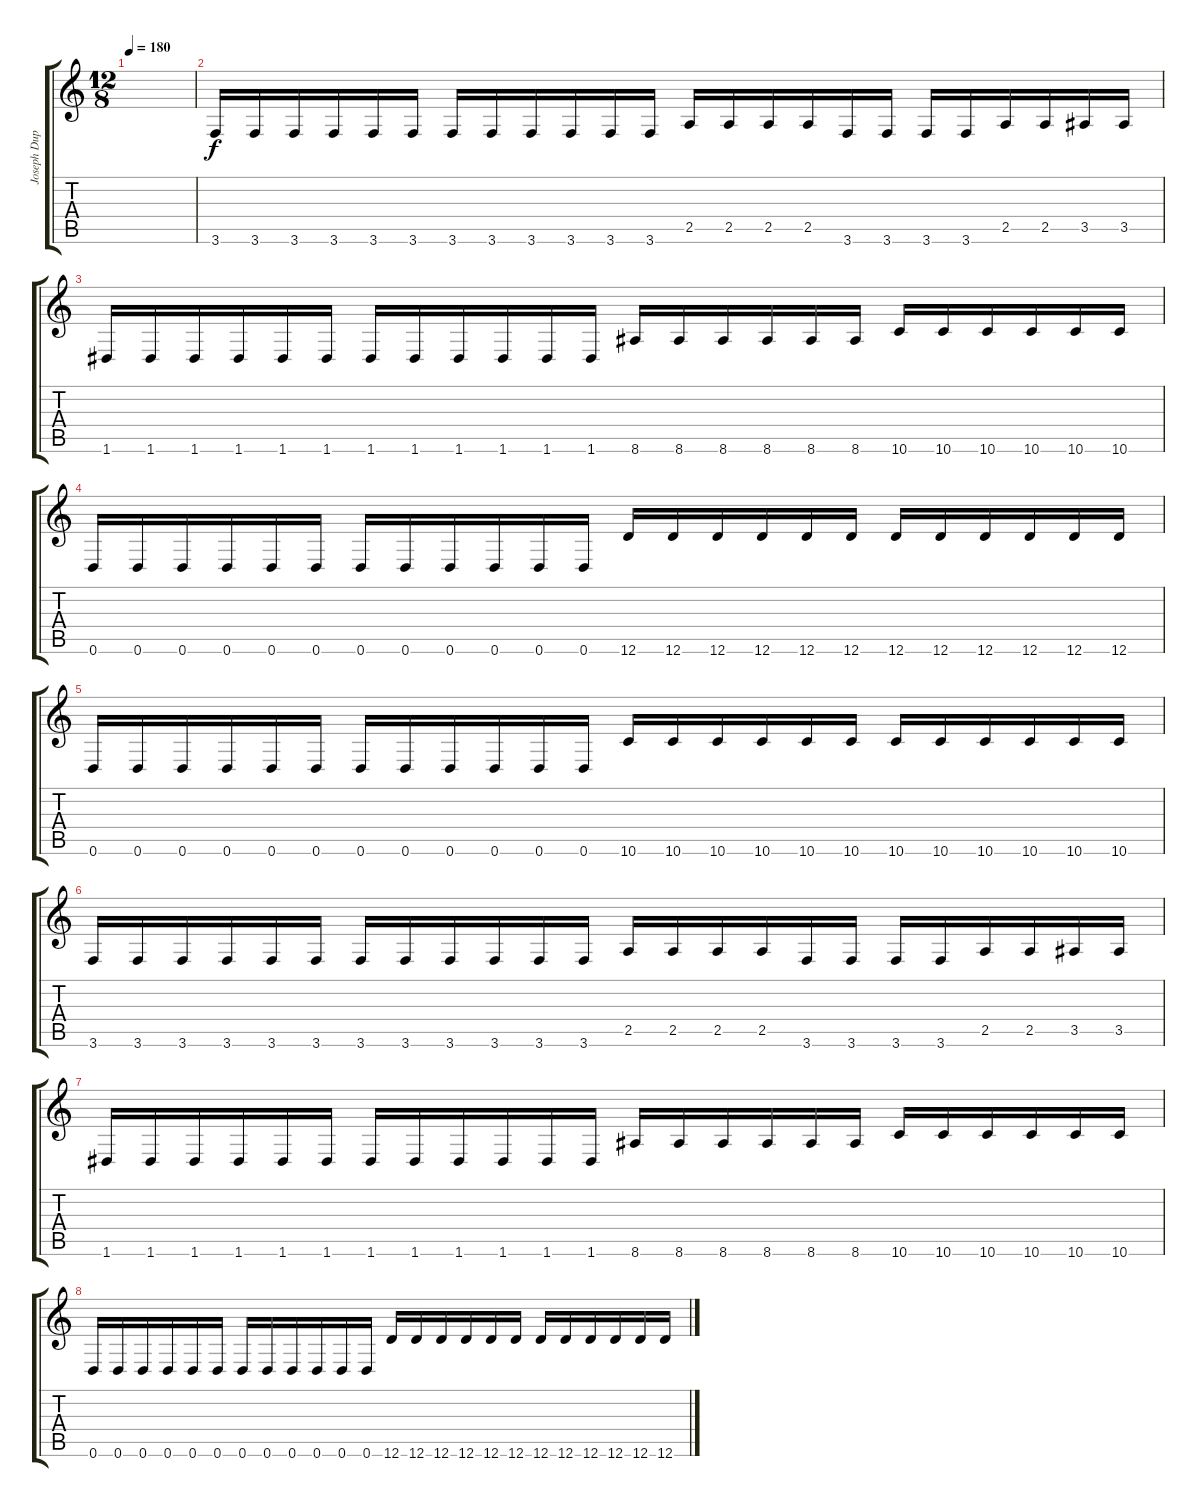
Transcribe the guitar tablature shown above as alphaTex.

\track ("Joseph Duplantier" "Joseph Dup") {instrument distortionguitar}
\staff {score tabs}
\tuning (D4 A3 F3 C3 G2 D2) {hide}
\ts (12 8)
\tempo 180
\clef g2
\ks c
|
3.6.16 3.6.16 3.6.16 3.6.16 3.6.16 3.6.16 3.6.16 3.6.16 3.6.16 3.6.16 3.6.16 3.6.16 2.5.16 2.5.16 2.5.16 2.5.16 3.6.16 3.6.16 3.6.16 3.6.16 2.5.16 2.5.16 3.5.16 3.5.16 |
1.6.16 1.6.16 1.6.16 1.6.16 1.6.16 1.6.16 1.6.16 1.6.16 1.6.16 1.6.16 1.6.16 1.6.16 8.6.16 8.6.16 8.6.16 8.6.16 8.6.16 8.6.16 10.6.16 10.6.16 10.6.16 10.6.16 10.6.16 10.6.16 |
0.6.16 0.6.16 0.6.16 0.6.16 0.6.16 0.6.16 0.6.16 0.6.16 0.6.16 0.6.16 0.6.16 0.6.16 12.6.16 12.6.16 12.6.16 12.6.16 12.6.16 12.6.16 12.6.16 12.6.16 12.6.16 12.6.16 12.6.16 12.6.16 |
0.6.16 0.6.16 0.6.16 0.6.16 0.6.16 0.6.16 0.6.16 0.6.16 0.6.16 0.6.16 0.6.16 0.6.16 10.6.16 10.6.16 10.6.16 10.6.16 10.6.16 10.6.16 10.6.16 10.6.16 10.6.16 10.6.16 10.6.16 10.6.16 |
3.6.16 3.6.16 3.6.16 3.6.16 3.6.16 3.6.16 3.6.16 3.6.16 3.6.16 3.6.16 3.6.16 3.6.16 2.5.16 2.5.16 2.5.16 2.5.16 3.6.16 3.6.16 3.6.16 3.6.16 2.5.16 2.5.16 3.5.16 3.5.16 |
1.6.16 1.6.16 1.6.16 1.6.16 1.6.16 1.6.16 1.6.16 1.6.16 1.6.16 1.6.16 1.6.16 1.6.16 8.6.16 8.6.16 8.6.16 8.6.16 8.6.16 8.6.16 10.6.16 10.6.16 10.6.16 10.6.16 10.6.16 10.6.16 |
0.6.16 0.6.16 0.6.16 0.6.16 0.6.16 0.6.16 0.6.16 0.6.16 0.6.16 0.6.16 0.6.16 0.6.16 12.6.16 12.6.16 12.6.16 12.6.16 12.6.16 12.6.16 12.6.16 12.6.16 12.6.16 12.6.16 12.6.16 12.6.16
